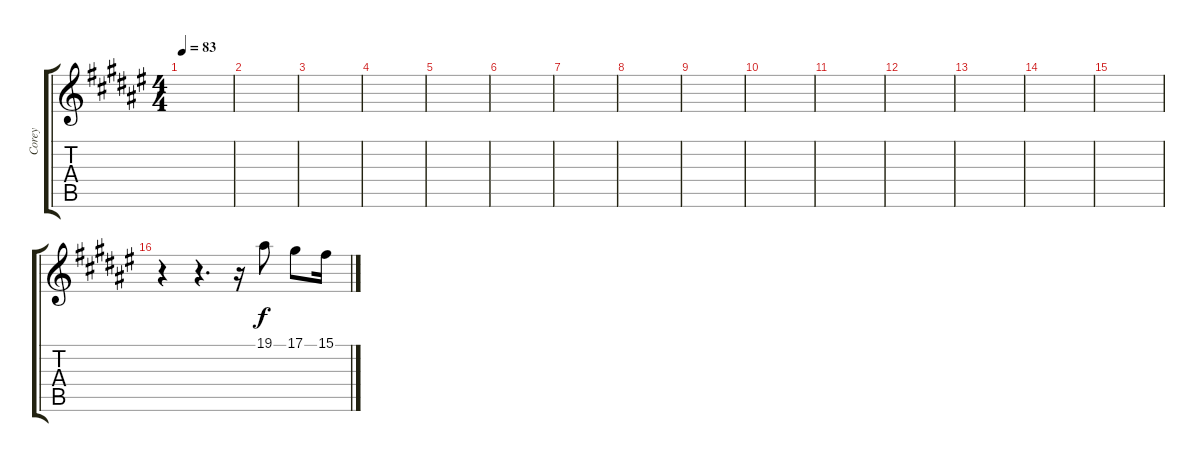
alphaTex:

\track ("Corey" "Corey") {instrument pad7halo}
\staff {score tabs}
\tuning (Eb4 Bb3 Gb3 Db3 Ab2 Eb2) {hide}
\ts (4 4)
\tempo 83
\clef g2
\ks d#minor
|
|
|
|
|
|
|
|
|
|
|
|
|
|
|
r.4 r.4{d} r.16 19.1.8 17.1.8 15.1.16
